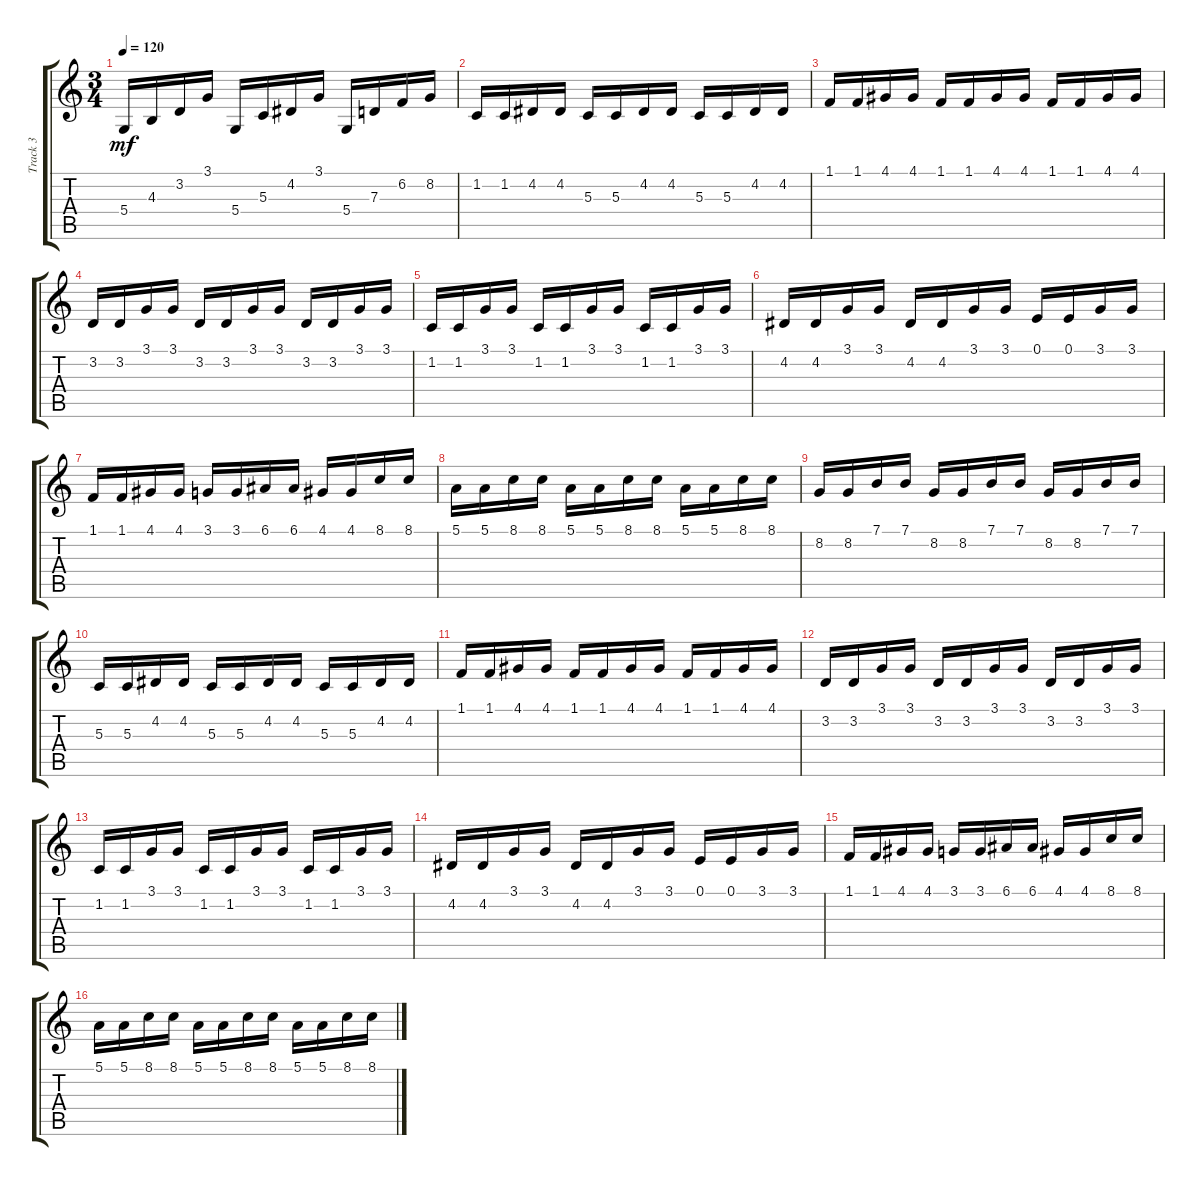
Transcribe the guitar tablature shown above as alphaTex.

\track ("Track 3" "Track 3") {instrument viola}
\staff {score tabs}
\tuning (E4 B3 G3 D3 A2 E2) {hide}
\ts (3 4)
\tempo 120
\clef g2
\ks c
5.4.16{dy mf} 4.3.16 3.2.16 3.1.16 5.4.16 5.3.16 4.2.16 3.1.16 5.4.16 7.3.16 6.2.16 8.2.16 |
1.2.16 1.2.16 4.2.16 4.2.16 5.3.16 5.3.16 4.2.16 4.2.16 5.3.16 5.3.16 4.2.16 4.2.16 |
1.1.16 1.1.16 4.1.16 4.1.16 1.1.16 1.1.16 4.1.16 4.1.16 1.1.16 1.1.16 4.1.16 4.1.16 |
3.2.16 3.2.16 3.1.16 3.1.16 3.2.16 3.2.16 3.1.16 3.1.16 3.2.16 3.2.16 3.1.16 3.1.16 |
1.2.16 1.2.16 3.1.16 3.1.16 1.2.16 1.2.16 3.1.16 3.1.16 1.2.16 1.2.16 3.1.16 3.1.16 |
4.2.16 4.2.16 3.1.16 3.1.16 4.2.16 4.2.16 3.1.16 3.1.16 0.1.16 0.1.16 3.1.16 3.1.16 |
1.1.16 1.1.16 4.1.16 4.1.16 3.1.16 3.1.16 6.1.16 6.1.16 4.1.16 4.1.16 8.1.16 8.1.16 |
5.1.16 5.1.16 8.1.16 8.1.16 5.1.16 5.1.16 8.1.16 8.1.16 5.1.16 5.1.16 8.1.16 8.1.16 |
8.2.16 8.2.16 7.1.16 7.1.16 8.2.16 8.2.16 7.1.16 7.1.16 8.2.16 8.2.16 7.1.16 7.1.16 |
5.3.16 5.3.16 4.2.16 4.2.16 5.3.16 5.3.16 4.2.16 4.2.16 5.3.16 5.3.16 4.2.16 4.2.16 |
1.1.16 1.1.16 4.1.16 4.1.16 1.1.16 1.1.16 4.1.16 4.1.16 1.1.16 1.1.16 4.1.16 4.1.16 |
3.2.16 3.2.16 3.1.16 3.1.16 3.2.16 3.2.16 3.1.16 3.1.16 3.2.16 3.2.16 3.1.16 3.1.16 |
1.2.16 1.2.16 3.1.16 3.1.16 1.2.16 1.2.16 3.1.16 3.1.16 1.2.16 1.2.16 3.1.16 3.1.16 |
4.2.16 4.2.16 3.1.16 3.1.16 4.2.16 4.2.16 3.1.16 3.1.16 0.1.16 0.1.16 3.1.16 3.1.16 |
1.1.16 1.1.16 4.1.16 4.1.16 3.1.16 3.1.16 6.1.16 6.1.16 4.1.16 4.1.16 8.1.16 8.1.16 |
5.1.16 5.1.16 8.1.16 8.1.16 5.1.16 5.1.16 8.1.16 8.1.16 5.1.16 5.1.16 8.1.16 8.1.16
